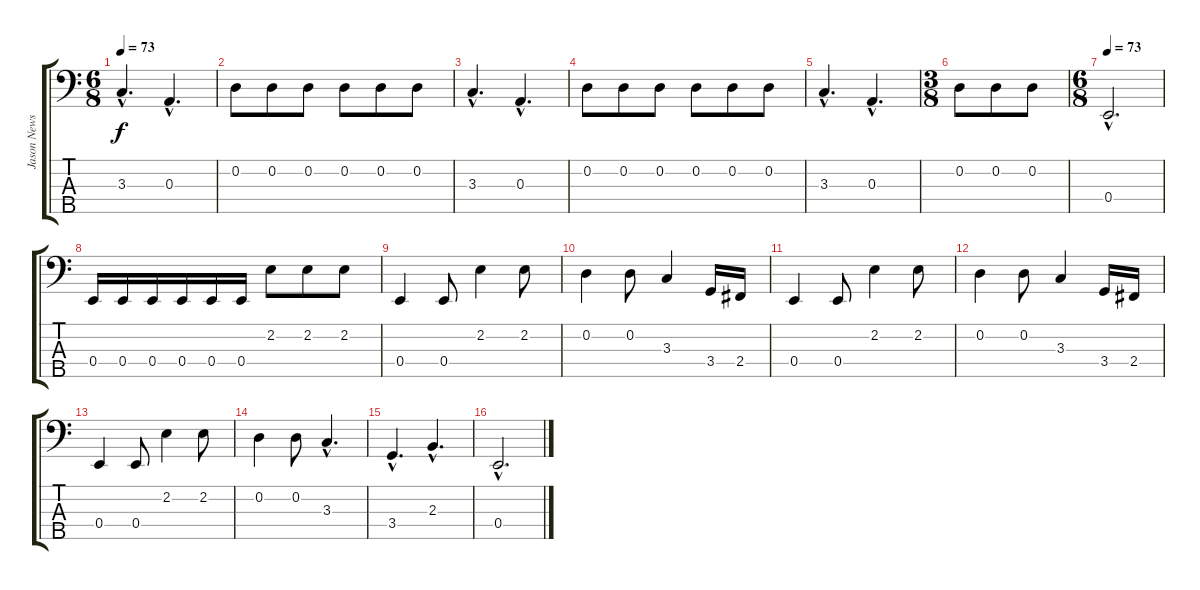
\track ("Jason Newsted" "Jason News") {instrument electricbasspick}
\staff {score tabs}
\tuning (G2 D2 A1 E1 B0) {hide}
\ts (6 8)
\tempo 73
\clef f4
\ks c
3.3{hac}.4{d dy f} 0.3{hac}.4{d} |
0.2.8 0.2.8 0.2.8 0.2.8 0.2.8 0.2.8 |
3.3{hac}.4{d} 0.3{hac}.4{d} |
0.2.8 0.2.8 0.2.8 0.2.8 0.2.8 0.2.8 |
3.3{hac}.4{d} 0.3{hac}.4{d} |
\ts (3 8)
0.2.8 0.2.8 0.2.8 |
\ts (6 8)
\tempo 73
0.4{hac}.2{d} |
0.4.16 0.4.16 0.4.16 0.4.16 0.4.16 0.4.16 2.2.8 2.2.8 2.2.8 |
0.4.4 0.4.8 2.2.4 2.2.8 |
0.2.4 0.2.8 3.3.4 3.4.16 2.4.16 |
0.4.4 0.4.8 2.2.4 2.2.8 |
0.2.4 0.2.8 3.3.4 3.4.16 2.4.16 |
0.4.4 0.4.8 2.2.4 2.2.8 |
0.2.4 0.2.8 3.3{hac}.4{d} |
3.4{hac}.4{d} 2.3{hac}.4{d} |
0.4{hac}.2{d}
